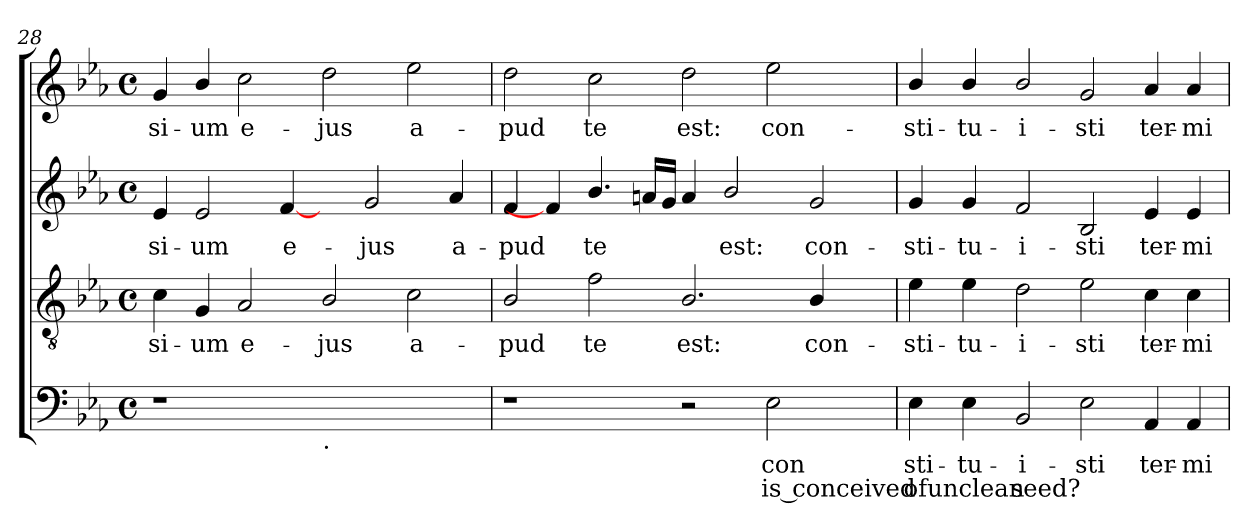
**kern	**text	**text	**kern	**text	**kern	**text	**kern	**text
*part4	*part4	*part4	*part3	*part3	*part2	*part2	*part1	*part1
*staff4	*staff4	*staff4	*staff3	*staff3	*staff2	*staff2	*staff1	*staff1
!!LO:PB:g=z
*clefF4	*	*	*clefGv2	*	*clefG2	*	*clefG2	*
*k[b-e-a-]	*	*	*k[b-e-a-]	*	*k[b-e-a-]	*	*k[b-e-a-]	*
*E-:	*	*	*E-:	*	*E-:	*	*E-:	*
*M4/4	*	*	*M4/4	*	*M4/4	*	*M4/4	*
*met(c)	*	*	*met(c)	*	*met(c)	*	*met(c)	*
=28	=28	=28	=28	=28	=28	=28	=28	=28
!	!	!	!	!LO:LY:b	!	!LO:LY:b	!	!LO:LY:b
1r	.	.	4c\	si-	4e-/	si-	4g/	si-
!	!	!	!	!LO:LY:b	!	!LO:LY:b	!	!LO:LY:b
.	.	.	4G/	-um	2e-/	-um	4b-/	-um
!	!	!	!	!LO:LY:b	!	!	!	!LO:LY:b
.	.	.	2A-/	e-	.	.	2cc\	e-
!	!	!	!	!	!	!LO:LY:b	!	!
.	.	.	.	.	[4f/	e-	.	.
!LO:TX:b:t=.	!	!	!	!	!	!	!	!
!	!	!	!	!LO:LY:b	!	!	!	!LO:LY:b
1ryy	.	.	2B-/	-jus	4ryy	.	2dd\	-jus
!	!	!	!	!	!	!LO:LY:b	!	!
.	.	.	.	.	2g/	-jus	.	.
!	!	!	!	!LO:LY:b	!	!	!	!LO:LY:b
.	.	.	2c\	a-	.	.	2ee-\	a-
!	!	!	!	!	!	!LO:LY:b	!	!
.	.	.	.	.	4a-/	a-	.	.
=29	=29	=29	=29	=29	=29	=29	=29	=29
!	!	!	!	!LO:LY:b	!	!LO:LY:b	!	!LO:LY:b
1r	.	.	2B-/	-pud	4f/	-pud	2dd\	-pud
.	.	.	.	.	4f/]	.	.	.
!	!	!	!	!LO:LY:b	!	!LO:LY:b	!	!LO:LY:b
.	.	.	2f\	te	4.b-/	te	2cc\	te
.	.	.	.	.	16an/LL	.	.	.
.	.	.	.	.	16g/JJ	.	.	.
!	!	!	!	!LO:LY:b	!	!	!	!LO:LY:b
2r	.	.	2.B-/	est:	4a/	.	2dd\	est:
!	!	!	!	!	!	!LO:LY:b	!	!
.	.	.	.	.	2b-/	est:	.	.
!	!LO:LY:b	!LO:LY:b	!	!	!	!	!	!LO:LY:b
2E-\	con	is conceived	.	.	.	.	2ee-\	con-
!	!	!	!	!LO:LY:b	!	!LO:LY:b	!	!
.	.	.	4B-/	con-	2g/	con-	.	.
4ryy	.	.	4ryy	.	.	.	4ryy	.
=30	=30	=30	=30	=30	=30	=30	=30	=30
!	!LO:LY:b	!LO:LY:b	!	!LO:LY:b	!	!LO:LY:b	!	!LO:LY:b
4E-\	sti-	ofunclean	4e-\	-sti-	4g/	-sti-	4b-/	-sti-
!	!LO:LY:b:rj	!	!	!LO:LY:b:rj	!	!LO:LY:b:rj	!	!LO:LY:b:rj
4E-\	-tu-	.	4e-\	-tu-	4g/	-tu-	4b-/	-tu-
!	!LO:LY:b	!LO:LY:b	!	!LO:LY:b	!	!LO:LY:b	!	!LO:LY:b
2BB-/	-i-	seed?	2d\	-i-	2f/	-i-	2b-/	-i-
!	!LO:LY:b	!	!	!LO:LY:b	!	!LO:LY:b	!	!LO:LY:b
2E-\	-sti	.	2e-\	-sti	2B-/	-sti	2g/	-sti
!	!LO:LY:b	!	!	!LO:LY:b	!	!LO:LY:b	!	!LO:LY:b
4AA-/	ter-	.	4c\	ter-	4e-/	ter-	4a-/	ter-
!	!LO:LY:b:rj	!	!	!LO:LY:b:rj	!	!LO:LY:b:rj	!	!LO:LY:b:rj
4AA-/	-mi-	.	4c\	-mi-	4e-/	-mi-	4a-/	-mi-
=	=	=	=	=	=	=	=	=
*-	*-	*-	*-	*-	*-	*-	*-	*-
